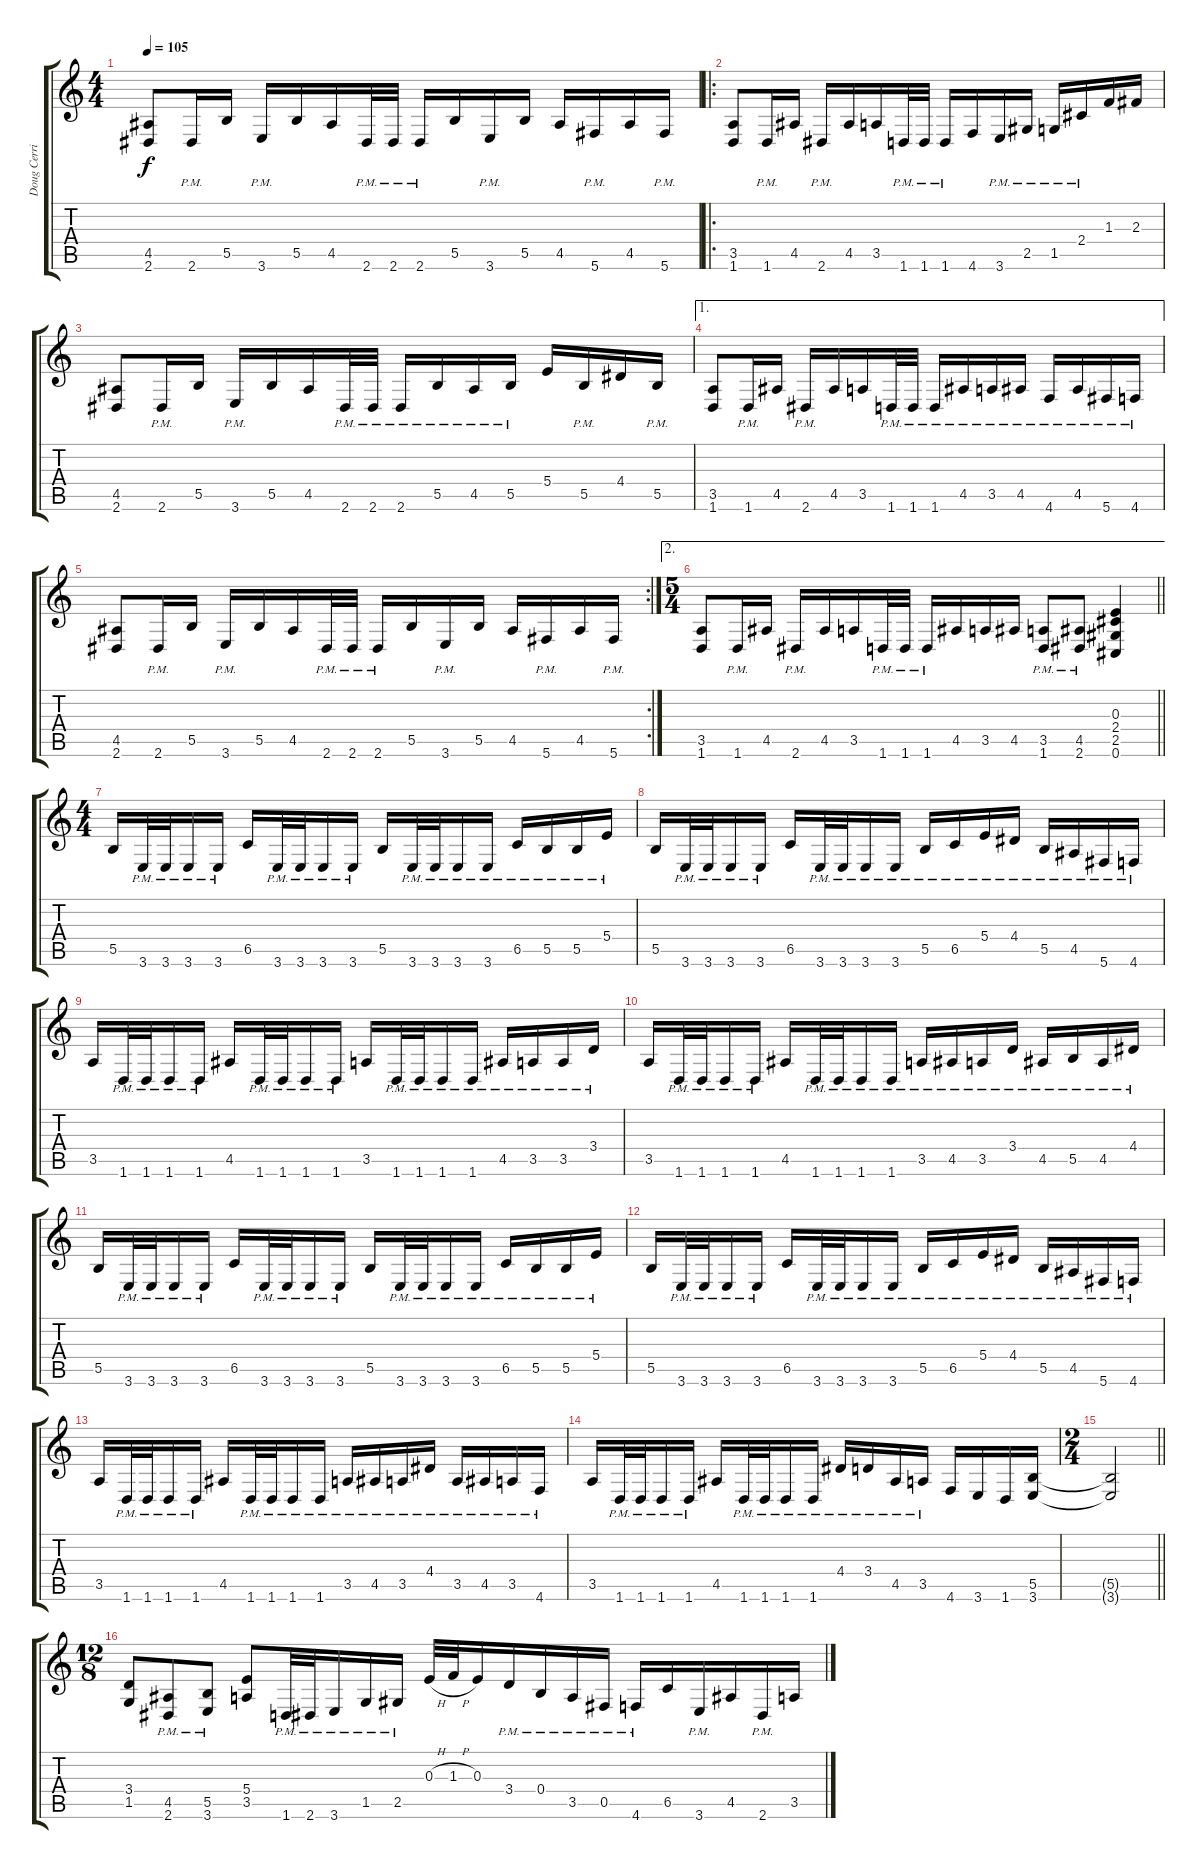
\track ("Doug Cerrito" "Doug Cerri") {instrument distortionguitar}
\staff {score tabs}
\tuning (Db4 Ab3 E3 B2 Gb2 Db2) {hide}
\ts (4 4)
\tempo 105
\clef g2
\ks c
(4.5 2.6).8{dy f volume 14} 2.6{pm}.16 5.5.16 3.6{pm}.16 5.5.16 4.5.16 2.6{pm}.32 2.6{pm}.32 2.6{pm}.16 5.5.16 3.6{pm}.16 5.5.16 4.5.16 5.6{pm}.16 4.5.16 5.6{pm}.16 |
\ro
(3.5 1.6).8 1.6{pm}.16 4.5.16 2.6{pm}.16 4.5.16 3.5.16 1.6{pm}.32 1.6{pm}.32 1.6{pm}.16 4.6.16 3.6{pm}.16 2.5{pm}.16 1.5{pm}.16 2.4{pm}.16 1.3.16 2.3.16 |
(4.5 2.6).8 2.6{pm}.16 5.5.16 3.6{pm}.16 5.5.16 4.5.16 2.6{pm}.32 2.6{pm}.32 2.6{pm}.16 5.5{pm}.16 4.5{pm}.16 5.5{pm}.16 5.4.16 5.5{pm}.16 4.4.16 5.5{pm}.16 |
\ae 1
(3.5 1.6).8 1.6{pm}.16 4.5.16 2.6{pm}.16 4.5.16 3.5.16 1.6{pm}.32 1.6{pm}.32 1.6{pm}.16 4.5{pm}.16 3.5{pm}.16 4.5{pm}.16 4.6{pm}.16 4.5{pm}.16 5.6{pm}.16 4.6{pm}.16 |
\rc 2
(4.5 2.6).8 2.6{pm}.16 5.5.16 3.6{pm}.16 5.5.16 4.5.16 2.6{pm}.32 2.6{pm}.32 2.6{pm}.16 5.5.16 3.6{pm}.16 5.5.16 4.5.16 5.6{pm}.16 4.5.16 5.6{pm}.16 |
\ae 2
\ts (5 4)
\barLineRight lightlight
(3.5 1.6).8 1.6{pm}.16 4.5.16 2.6{pm}.16 4.5.16 3.5.16 1.6{pm}.32 1.6{pm}.32 1.6{pm}.16 4.5.16 3.5.16 4.5.16 (3.5{pm} 1.6{pm}).8 (4.5{pm} 2.6{pm}).8 (0.3 2.4 2.5 0.6).4 |
\ts (4 4)
5.5.16 3.6{pm}.32 3.6{pm}.32 3.6{pm}.16 3.6{pm}.16 6.5.16 3.6{pm}.32 3.6{pm}.32 3.6{pm}.16 3.6{pm}.16 5.5.16 3.6{pm}.32 3.6{pm}.32 3.6{pm}.16 3.6{pm}.16 6.5{pm}.16 5.5{pm}.16 5.5{pm}.16 5.4{pm}.16 |
5.5.16 3.6{pm}.32 3.6{pm}.32 3.6{pm}.16 3.6{pm}.16 6.5.16 3.6{pm}.32 3.6{pm}.32 3.6{pm}.16 3.6{pm}.16 5.5{pm}.16 6.5{pm}.16 5.4{pm}.16 4.4{pm}.16 5.5{pm}.16 4.5{pm}.16 5.6{pm}.16 4.6{pm}.16 |
3.5.16 1.6{pm}.32 1.6{pm}.32 1.6{pm}.16 1.6{pm}.16 4.5.16 1.6{pm}.32 1.6{pm}.32 1.6{pm}.16 1.6{pm}.16 3.5.16 1.6{pm}.32 1.6{pm}.32 1.6{pm}.16 1.6{pm}.16 4.5{pm}.16 3.5{pm}.16 3.5{pm}.16 3.4{pm}.16 |
3.5.16 1.6{pm}.32 1.6{pm}.32 1.6{pm}.16 1.6{pm}.16 4.5.16 1.6{pm}.32 1.6{pm}.32 1.6{pm}.16 1.6{pm}.16 3.5{pm}.16 4.5{pm}.16 3.5{pm}.16 3.4{pm}.16 4.5{pm}.16 5.5{pm}.16 4.5{pm}.16 4.4{pm}.16 |
5.5.16 3.6{pm}.32 3.6{pm}.32 3.6{pm}.16 3.6{pm}.16 6.5.16 3.6{pm}.32 3.6{pm}.32 3.6{pm}.16 3.6{pm}.16 5.5.16 3.6{pm}.32 3.6{pm}.32 3.6{pm}.16 3.6{pm}.16 6.5{pm}.16 5.5{pm}.16 5.5{pm}.16 5.4{pm}.16 |
5.5.16 3.6{pm}.32 3.6{pm}.32 3.6{pm}.16 3.6{pm}.16 6.5.16 3.6{pm}.32 3.6{pm}.32 3.6{pm}.16 3.6{pm}.16 5.5{pm}.16 6.5{pm}.16 5.4{pm}.16 4.4{pm}.16 5.5{pm}.16 4.5{pm}.16 5.6{pm}.16 4.6{pm}.16 |
3.5.16 1.6{pm}.32 1.6{pm}.32 1.6{pm}.16 1.6{pm}.16 4.5.16 1.6{pm}.32 1.6{pm}.32 1.6{pm}.16 1.6{pm}.16 3.5{pm}.16 4.5{pm}.16 3.5{pm}.16 4.4{pm}.16 3.5{pm}.16 4.5{pm}.16 3.5{pm}.16 4.6{pm}.16 |
3.5.16 1.6{pm}.32 1.6{pm}.32 1.6{pm}.16 1.6{pm}.16 4.5.16 1.6{pm}.32 1.6{pm}.32 1.6{pm}.16 1.6{pm}.16 4.4{pm}.16 3.4{pm}.16 4.5{pm}.16 3.5{pm}.16 4.6.16 3.6.16 1.6.16 (5.5 3.6).16 |
\ts (2 4)
\barLineRight lightlight
(5.5{t} 3.6{t}).2 |
\ts (12 8)
(3.4 1.5).8 (4.5{pm} 2.6{pm}).8 (5.5{pm} 3.6{pm}).8 (5.4 3.5).8 1.6{pm}.32 2.6{pm}.32 3.6{pm}.16 1.5{pm}.16 2.5{pm}.16 0.3{h}.32 1.3{h}.32 0.3.16 3.4{pm}.16 0.4{pm}.16 3.5{pm}.16 0.5{pm}.16 4.6{pm}.16 6.5.16 3.6{pm}.16 4.5.16 2.6{pm}.16 3.5.16
